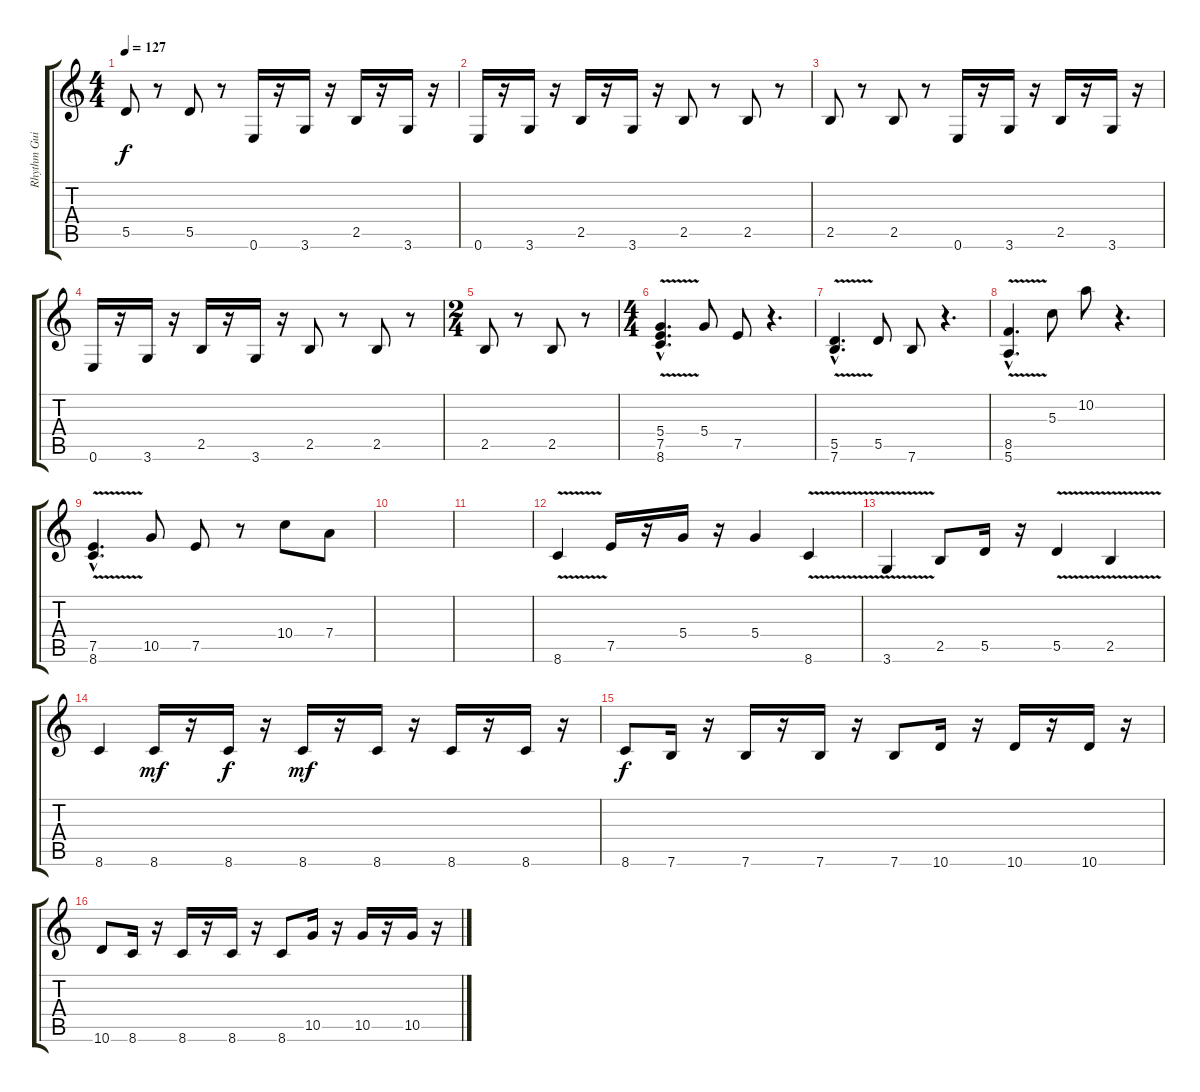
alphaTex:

\track ("Rhythm Guitar 2" "Rhythm Gui") {instrument electricguitarclean}
\staff {score tabs}
\tuning (E4 B3 G3 D3 A2 E2) {hide}
\ts (4 4)
\tempo 127
\clef g2
\ks c
5.5.8{dy f} r.8 5.5.8 r.8 0.6.16 r.16 3.6.16 r.16 2.5.16 r.16 3.6.16 r.16 |
0.6.16 r.16 3.6.16 r.16 2.5.16 r.16 3.6.16 r.16 2.5.8 r.8 2.5.8 r.8 |
2.5.8 r.8 2.5.8 r.8 0.6.16 r.16 3.6.16 r.16 2.5.16 r.16 3.6.16 r.16 |
0.6.16 r.16 3.6.16 r.16 2.5.16 r.16 3.6.16 r.16 2.5.8 r.8 2.5.8 r.8 |
\ts (2 4)
2.5.8 r.8 2.5.8 r.8 |
\ts (4 4)
(5.4{hac} 7.5{hac} 8.6{v hac}).4{d volume 11} 5.4.8 7.5.8 r.4{d} |
(5.5{hac} 7.6{v hac}).4{d} 5.5.8 7.6.8 r.4{d} |
(8.5{v hac} 5.6{hac}).4{d} 5.3.8 10.2.8 r.4{d} |
(7.5{v hac} 8.6{hac}).4{d} 10.5.8 7.5.8 r.8 10.4.8 7.4.8 |
|
|
8.6{v}.4{volume 13} 7.5.16 r.16 5.4.16 r.16 5.4.4 8.6{v}.4 |
3.6{v}.4 2.5.8 5.5.16 r.16 5.5{v}.4 2.5{v}.4 |
8.6.4 8.6.16{dy mf} r.16 8.6.16{dy f} r.16 8.6.16{dy mf} r.16 8.6.16 r.16 8.6.16 r.16 8.6.16 r.16 |
8.6.8{dy f} 7.6.16 r.16 7.6.16 r.16 7.6.16 r.16 7.6.8 10.6.16 r.16 10.6.16 r.16 10.6.16 r.16 |
10.6.8 8.6.16 r.16 8.6.16 r.16 8.6.16 r.16 8.6.8 10.5.16 r.16 10.5.16 r.16 10.5.16 r.16
